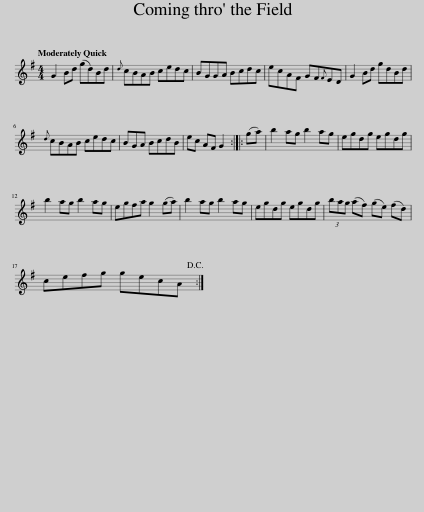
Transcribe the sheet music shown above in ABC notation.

X:1
L:1/8
Q:1/4=120
M:4/4
I:linebreak $
K:G
V:1 treble
V:1
 G2 Bd (gd)Bd |{d} cBAB cedc | BGGA Bcdc | ecAF GF{F}ED | G2 Bd gdBd |$ %5
{d} cBAB cedc | BGA BcdB | ec AF G2 :: (ga) | b2 ag b2 ag | %10
 egdg egdg |$ b2 ag b2 ag | egfa g2 (ga) | b2 ag b2 ag | egdg egdg | %15
 (3bag (af) (ge) (fd) |$ cefg gecA!D.C.! :| %17
